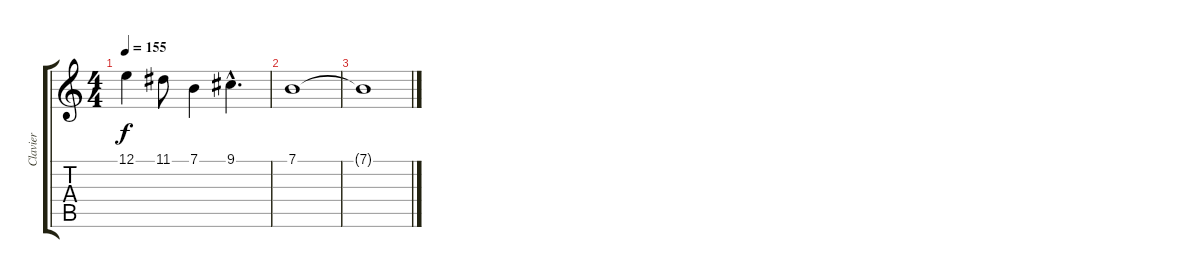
\track ("Clavier" "Clavier") {instrument lead2sawtooth}
\staff {score tabs}
\tuning (E4 B3 G3 D3 A2 E2) {hide}
\ts (4 4)
\tempo 155
\clef g2
\ks c
12.1.4{dy f} 11.1.8 7.1.4 9.1{hac}.4{d} |
7.1.1{volume 0} |
7.1{t}.1
